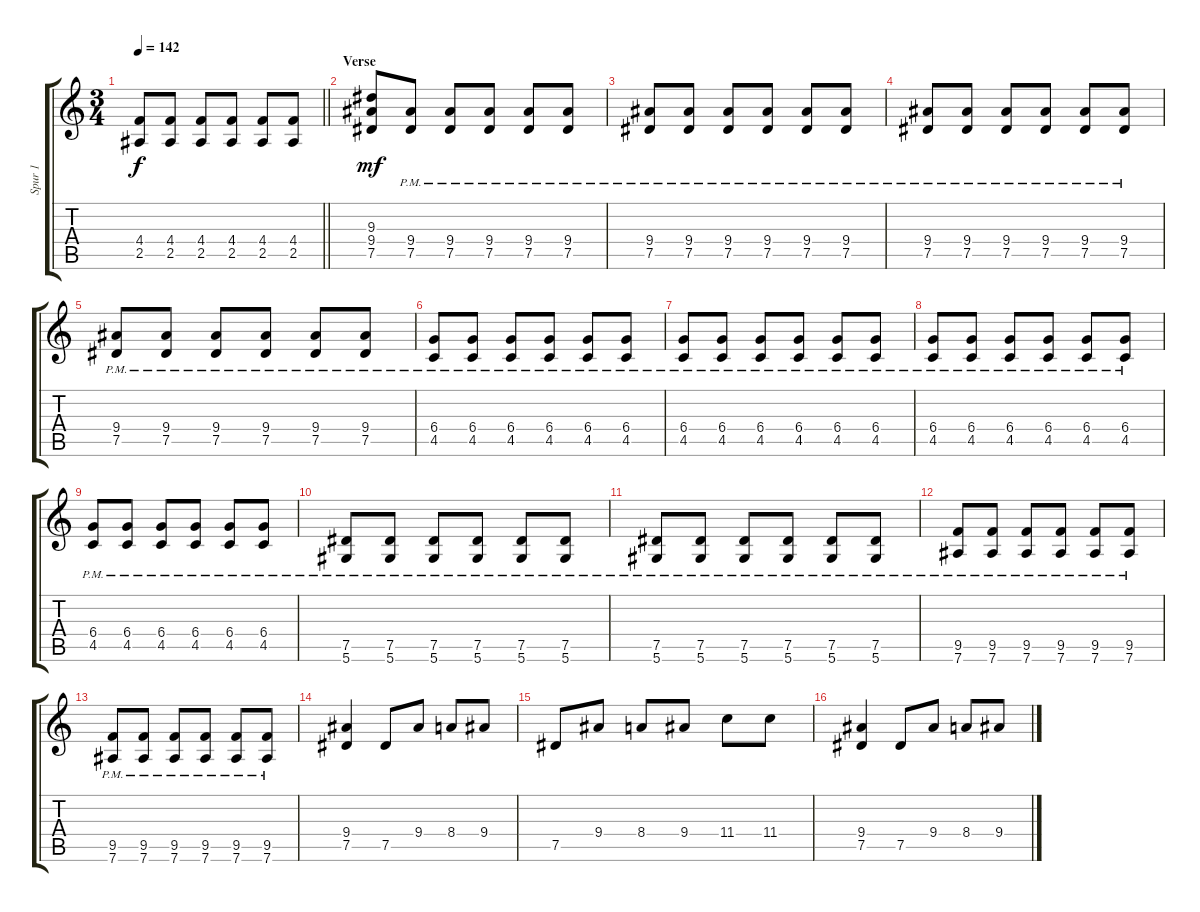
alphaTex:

\track ("Spur 1" "Spur 1") {instrument distortionguitar}
\staff {score tabs}
\tuning (Eb4 Bb3 Gb3 Db3 Ab2 Eb2) {hide}
\ts (3 4)
\tempo 142
\clef g2
\barLineRight lightlight
\ks c
(4.4 2.5).8{dy f} (4.4 2.5).8 (4.4 2.5).8 (4.4 2.5).8 (4.4 2.5).8 (4.4 2.5).8 |
\section ("" "Verse")
(9.3 9.4 7.5).8{dy mf} (9.4{pm} 7.5{pm}).8 (9.4{pm} 7.5{pm}).8 (9.4{pm} 7.5{pm}).8 (9.4{pm} 7.5{pm}).8 (9.4{pm} 7.5{pm}).8 |
(9.4{pm} 7.5{pm}).8 (9.4{pm} 7.5{pm}).8 (9.4{pm} 7.5{pm}).8 (9.4{pm} 7.5{pm}).8 (9.4{pm} 7.5{pm}).8 (9.4{pm} 7.5{pm}).8 |
(9.4{pm} 7.5{pm}).8 (9.4{pm} 7.5{pm}).8 (9.4{pm} 7.5{pm}).8 (9.4{pm} 7.5{pm}).8 (9.4{pm} 7.5{pm}).8 (9.4{pm} 7.5{pm}).8 |
(9.4{pm} 7.5{pm}).8 (9.4{pm} 7.5{pm}).8 (9.4{pm} 7.5{pm}).8 (9.4{pm} 7.5{pm}).8 (9.4{pm} 7.5{pm}).8 (9.4{pm} 7.5{pm}).8 |
(6.4{pm} 4.5{pm}).8 (6.4{pm} 4.5{pm}).8 (6.4{pm} 4.5{pm}).8 (6.4{pm} 4.5{pm}).8 (6.4{pm} 4.5{pm}).8 (6.4{pm} 4.5{pm}).8 |
(6.4{pm} 4.5{pm}).8 (6.4{pm} 4.5{pm}).8 (6.4{pm} 4.5{pm}).8 (6.4{pm} 4.5{pm}).8 (6.4{pm} 4.5{pm}).8 (6.4{pm} 4.5{pm}).8 |
(6.4{pm} 4.5{pm}).8 (6.4{pm} 4.5{pm}).8 (6.4{pm} 4.5{pm}).8 (6.4{pm} 4.5{pm}).8 (6.4{pm} 4.5{pm}).8 (6.4{pm} 4.5{pm}).8 |
(6.4{pm} 4.5{pm}).8 (6.4{pm} 4.5{pm}).8 (6.4{pm} 4.5{pm}).8 (6.4{pm} 4.5{pm}).8 (6.4{pm} 4.5{pm}).8 (6.4{pm} 4.5{pm}).8 |
(7.5{pm} 5.6{pm}).8 (7.5{pm} 5.6{pm}).8 (7.5{pm} 5.6{pm}).8 (7.5{pm} 5.6{pm}).8 (7.5{pm} 5.6{pm}).8 (7.5{pm} 5.6{pm}).8 |
(7.5{pm} 5.6{pm}).8 (7.5{pm} 5.6{pm}).8 (7.5{pm} 5.6{pm}).8 (7.5{pm} 5.6{pm}).8 (7.5{pm} 5.6{pm}).8 (7.5{pm} 5.6{pm}).8 |
(9.5{pm} 7.6{pm}).8 (9.5{pm} 7.6{pm}).8 (9.5{pm} 7.6{pm}).8 (9.5{pm} 7.6{pm}).8 (9.5{pm} 7.6{pm}).8 (9.5{pm} 7.6{pm}).8 |
(9.5{pm} 7.6{pm}).8 (9.5{pm} 7.6{pm}).8 (9.5{pm} 7.6{pm}).8 (9.5{pm} 7.6{pm}).8 (9.5{pm} 7.6{pm}).8 (9.5{pm} 7.6{pm}).8 |
(9.4 7.5).4 7.5.8 9.4.8 8.4.8 9.4.8 |
7.5.8 9.4.8 8.4.8 9.4.8 11.4.8 11.4.8 |
(9.4 7.5).4 7.5.8 9.4.8 8.4.8 9.4.8
